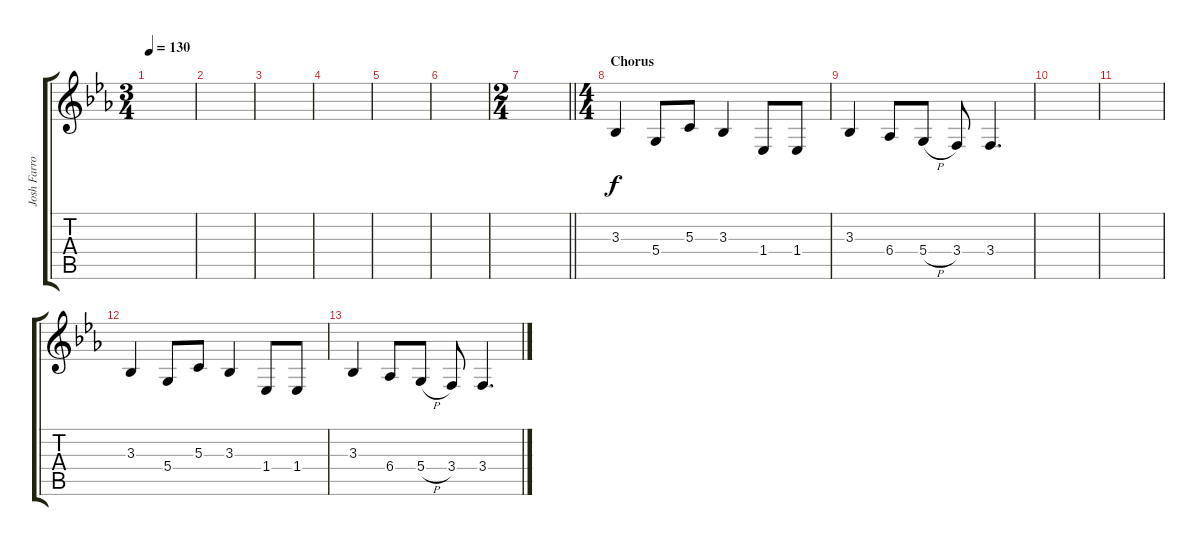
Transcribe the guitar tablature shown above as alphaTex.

\track ("Josh Farro (Vocals)" "Josh Farro") {instrument tenorsax}
\staff {score tabs}
\tuning (E4 B3 G3 D3 A2 E2) {hide}
\ts (3 4)
\tempo 130
\clef g2
\ks eb
|
|
|
|
|
|
\ts (2 4)
\barLineRight lightlight
|
\ts (4 4)
\section ("" "Chorus")
3.3.4 5.4.8 5.3.8 3.3.4 1.4.8 1.4.8 |
3.3.4 6.4.8 5.4{h}.8 3.4.8 3.4.4{d} |
|
|
3.3.4 5.4.8 5.3.8 3.3.4 1.4.8 1.4.8 |
3.3.4 6.4.8 5.4{h}.8 3.4.8 3.4.4{d}
